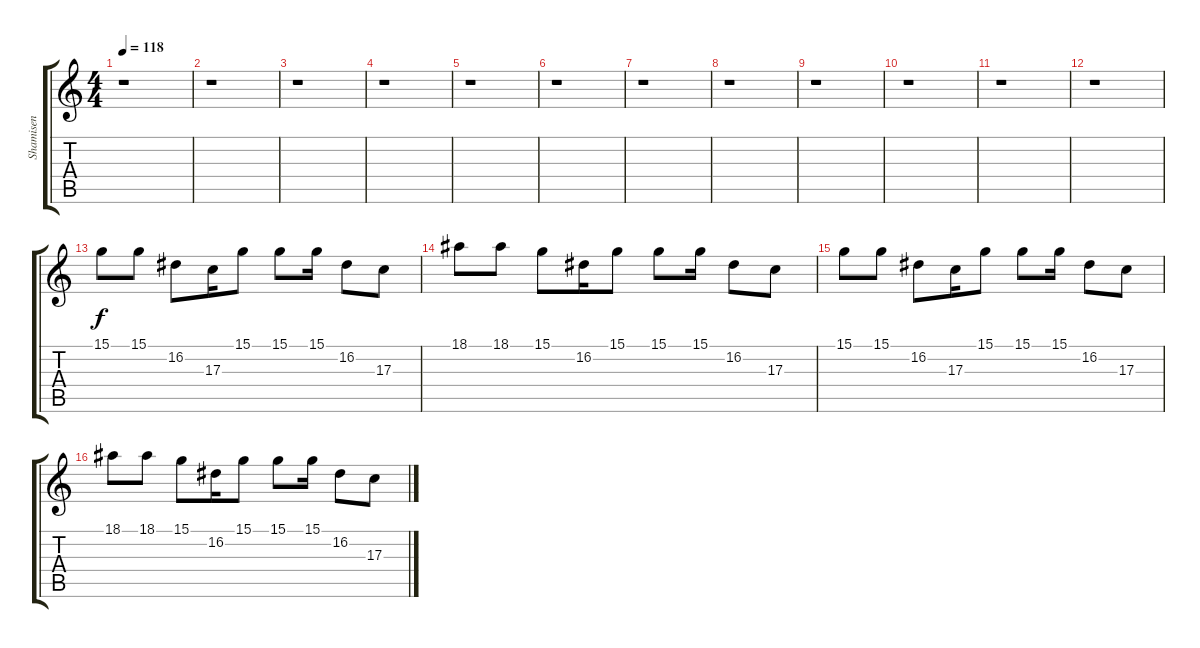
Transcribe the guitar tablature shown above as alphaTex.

\track ("Shamisen" "Shamisen") {instrument shamisen}
\staff {score tabs}
\tuning (E4 B3 G3 D3 A2 E2) {hide}
\ts (4 4)
\tempo 118
\clef g2
\ks c
r.1{dy f} |
r.1 |
r.1 |
r.1 |
r.1 |
r.1 |
r.1 |
r.1 |
r.1 |
r.1 |
r.1 |
r.1 |
15.1.8 15.1.8 16.2.8 17.3.16 15.1.8 15.1.8 15.1.16 16.2.8 17.3.8 |
18.1.8 18.1.8 15.1.8 16.2.16 15.1.8 15.1.8 15.1.16 16.2.8 17.3.8 |
15.1.8 15.1.8 16.2.8 17.3.16 15.1.8 15.1.8 15.1.16 16.2.8 17.3.8 |
18.1.8 18.1.8 15.1.8 16.2.16 15.1.8 15.1.8 15.1.16 16.2.8 17.3.8
